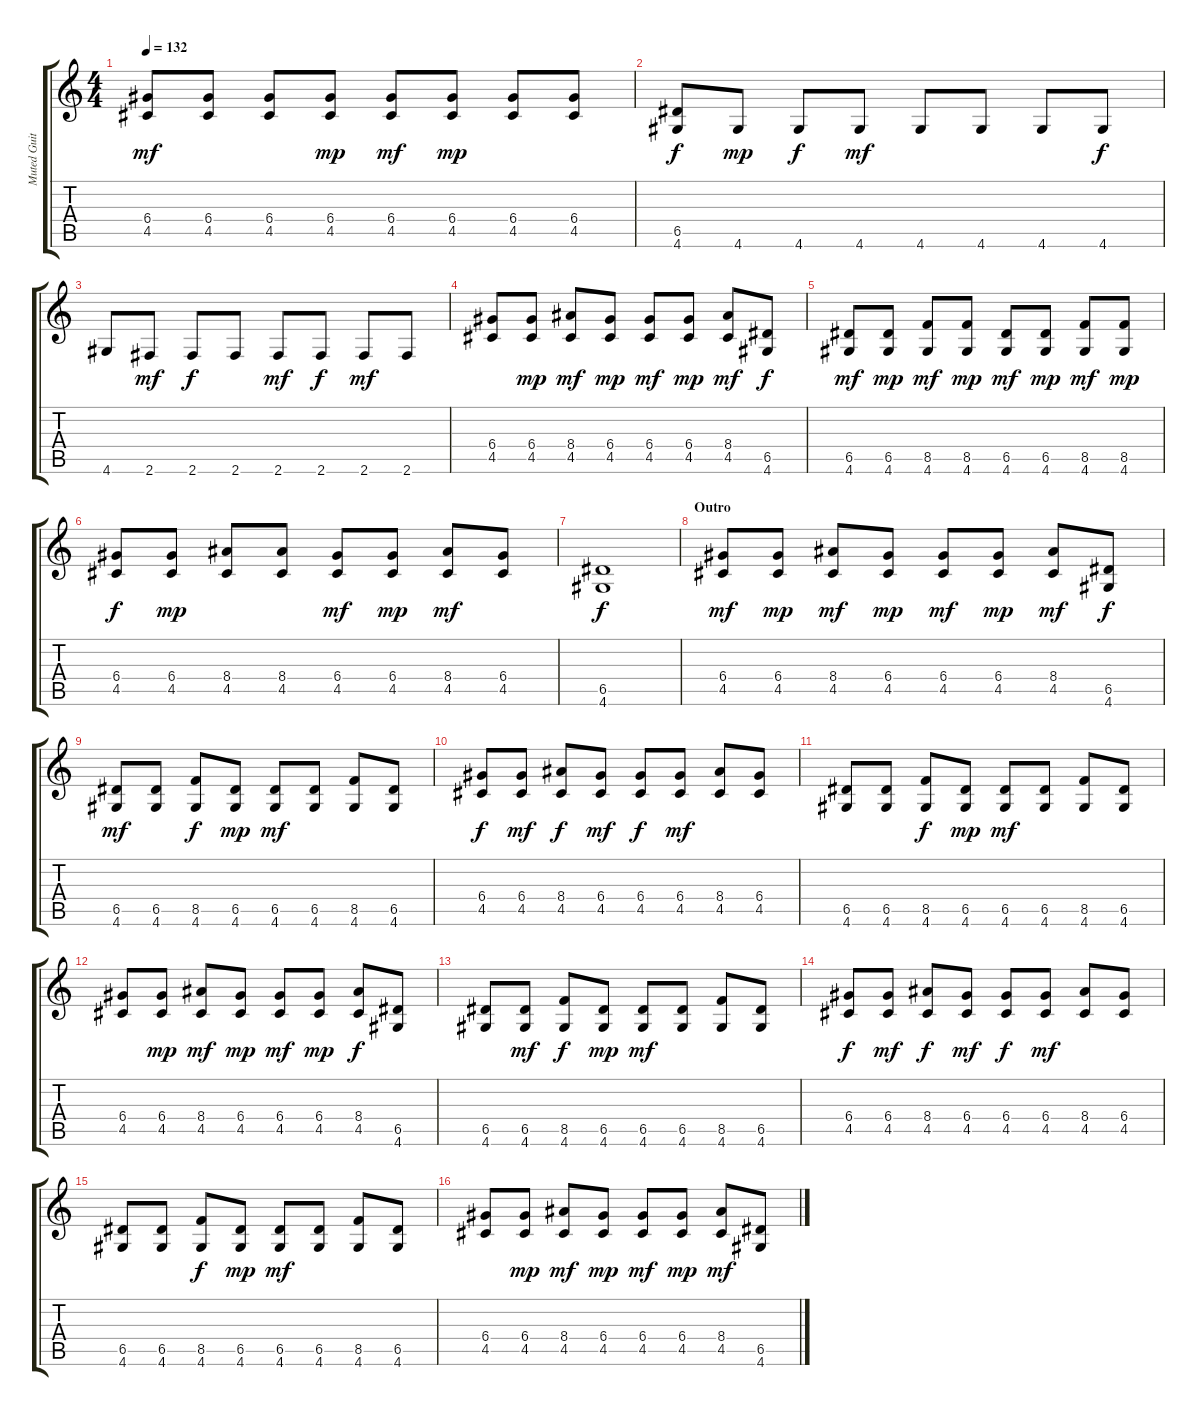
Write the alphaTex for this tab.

\track ("Muted Guitar" "Muted Guit") {instrument electricguitarmuted}
\staff {score tabs}
\tuning (E4 B3 G3 D3 A2 E2) {hide}
\ts (4 4)
\tempo 132
\clef g2
\ks c
(6.4 4.5).8{dy mf} (6.4 4.5).8 (6.4 4.5).8 (6.4 4.5).8{dy mp} (6.4 4.5).8{dy mf} (6.4 4.5).8{dy mp} (6.4 4.5).8 (6.4 4.5).8 |
(6.5 4.6).8{dy f} 4.6.8{dy mp} 4.6.8{dy f} 4.6.8{dy mf} 4.6.8 4.6.8 4.6.8 4.6.8{dy f} |
4.6.8 2.6.8{dy mf} 2.6.8{dy f} 2.6.8 2.6.8{dy mf} 2.6.8{dy f} 2.6.8{dy mf} 2.6.8 |
\section ("" "")
(6.4 4.5).8 (6.4 4.5).8{dy mp} (8.4 4.5).8{dy mf} (6.4 4.5).8{dy mp} (6.4 4.5).8{dy mf} (6.4 4.5).8{dy mp} (8.4 4.5).8{dy mf} (6.5 4.6).8{dy f} |
(6.5 4.6).8{dy mf} (6.5 4.6).8{dy mp} (8.5 4.6).8{dy mf} (8.5 4.6).8{dy mp} (6.5 4.6).8{dy mf} (6.5 4.6).8{dy mp} (8.5 4.6).8{dy mf} (8.5 4.6).8{dy mp} |
(6.4 4.5).8{dy f} (6.4 4.5).8{dy mp} (8.4 4.5).8 (8.4 4.5).8 (6.4 4.5).8{dy mf} (6.4 4.5).8{dy mp} (8.4 4.5).8{dy mf} (6.4 4.5).8 |
(6.5 4.6).1{dy f} |
\section ("" "Outro")
(6.4 4.5).8{dy mf} (6.4 4.5).8{dy mp} (8.4 4.5).8{dy mf} (6.4 4.5).8{dy mp} (6.4 4.5).8{dy mf} (6.4 4.5).8{dy mp} (8.4 4.5).8{dy mf} (6.5 4.6).8{dy f} |
(6.5 4.6).8{dy mf} (6.5 4.6).8 (8.5 4.6).8{dy f} (6.5 4.6).8{dy mp} (6.5 4.6).8{dy mf} (6.5 4.6).8 (8.5 4.6).8 (6.5 4.6).8 |
(6.4 4.5).8{dy f} (6.4 4.5).8{dy mf} (8.4 4.5).8{dy f} (6.4 4.5).8{dy mf} (6.4 4.5).8{dy f} (6.4 4.5).8{dy mf} (8.4 4.5).8 (6.4 4.5).8 |
(6.5 4.6).8 (6.5 4.6).8 (8.5 4.6).8{dy f} (6.5 4.6).8{dy mp} (6.5 4.6).8{dy mf} (6.5 4.6).8 (8.5 4.6).8 (6.5 4.6).8 |
(6.4 4.5).8 (6.4 4.5).8{dy mp} (8.4 4.5).8{dy mf} (6.4 4.5).8{dy mp} (6.4 4.5).8{dy mf} (6.4 4.5).8{dy mp} (8.4 4.5).8{dy f} (6.5 4.6).8 |
(6.5 4.6).8 (6.5 4.6).8{dy mf} (8.5 4.6).8{dy f} (6.5 4.6).8{dy mp} (6.5 4.6).8{dy mf} (6.5 4.6).8 (8.5 4.6).8 (6.5 4.6).8 |
(6.4 4.5).8{dy f} (6.4 4.5).8{dy mf} (8.4 4.5).8{dy f} (6.4 4.5).8{dy mf} (6.4 4.5).8{dy f} (6.4 4.5).8{dy mf} (8.4 4.5).8 (6.4 4.5).8 |
(6.5 4.6).8 (6.5 4.6).8 (8.5 4.6).8{dy f} (6.5 4.6).8{dy mp} (6.5 4.6).8{dy mf} (6.5 4.6).8 (8.5 4.6).8 (6.5 4.6).8 |
(6.4 4.5).8 (6.4 4.5).8{dy mp} (8.4 4.5).8{dy mf} (6.4 4.5).8{dy mp} (6.4 4.5).8{dy mf} (6.4 4.5).8{dy mp} (8.4 4.5).8{dy mf} (6.5 4.6).8
